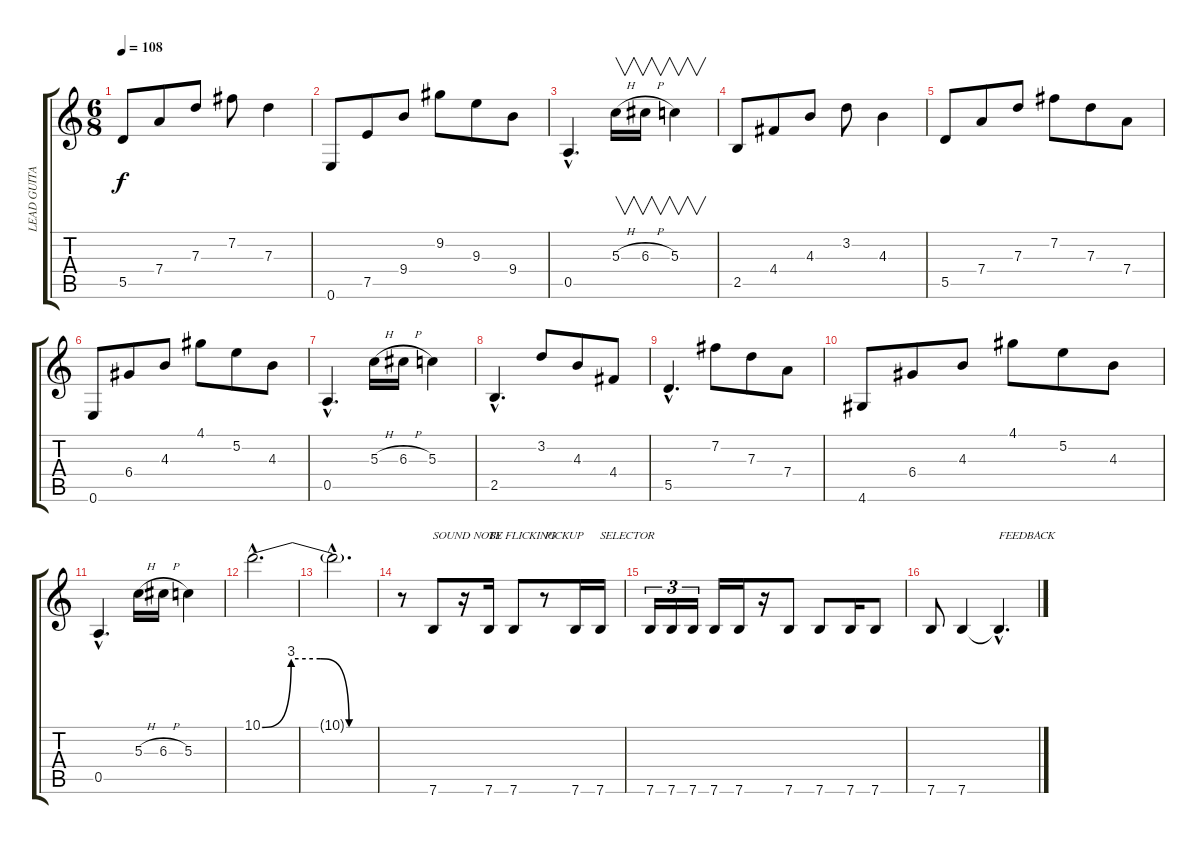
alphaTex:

\track ("LEAD GUITAR" "LEAD GUITA") {instrument distortionguitar}
\staff {score tabs}
\tuning (E4 B3 G3 D3 A2 E2) {hide}
\ts (6 8)
\tempo 108
\clef g2
\ks c
5.5.8{dy f} 7.4.8 7.3.8 7.2.8 7.3.4 |
0.6.8 7.5.8 9.4.8 9.2.8 9.3.8 9.4.8 |
0.5{hac}.4{d} 5.3{h}.16{v} 6.3{h}.16{v} 5.3.4{v} |
2.5.8 4.4.8 4.3.8 3.2.8 4.3.4 |
5.5.8 7.4.8 7.3.8 7.2.8 7.3.8 7.4.8 |
0.6.8 6.4.8 4.3.8 4.1.8 5.2.8 4.3.8 |
0.5{hac}.4{d} 5.3{h}.16 6.3{h}.16 5.3.4 |
2.5{hac}.4{d} 3.2.8 4.3.8 4.4.8 |
5.5{hac}.4{d} 7.2.8 7.3.8 7.4.8 |
4.6.8 6.4.8 4.3.8 4.1.8 5.2.8 4.3.8 |
0.5{hac}.4{d} 5.3{h}.16 6.3{h}.16 5.3.4 |
10.1{be (custom 0 0 15 12 30 12 45 0 60 0) hac}.2{d} |
10.1{hac t}.2{d} |
r.8 7.6.8{txt "SOUND NOTE"} r.16 7.6.16{txt "BY FLICKING"} 7.6.8 r.8{txt "PICKUP"} 7.6.16 7.6.16{txt "SELECTOR"} |
7.6.16{tu (3 2)} 7.6.16{tu (3 2)} 7.6.16{tu (3 2)} 7.6.16 7.6.16 r.16 7.6.8 7.6.8 7.6.16 7.6.8 |
7.6.8 7.6.4 7.6{hac t}.4{d txt "FEEDBACK"}
